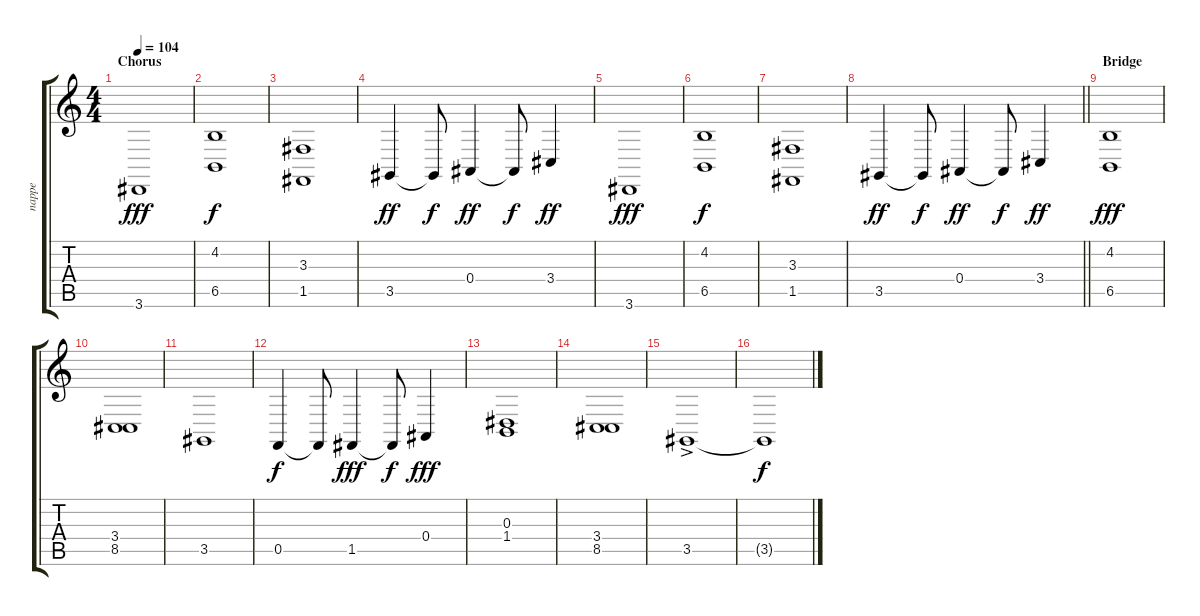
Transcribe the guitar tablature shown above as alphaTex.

\track ("nappe" "nappe") {instrument electricgrandpiano}
\staff {score tabs}
\tuning (C4 G3 Eb3 Bb2 F2 C2) {hide}
\ts (4 4)
\section ("" "Chorus")
\tempo 104
\clef g2
\ks c
3.6.1{dy fff} |
(4.2 6.5).1{dy f} |
(3.3 1.5).1 |
3.5.4{dy ff} 3.5{t}.8{dy f} 0.4.4{dy ff} 0.4{t}.8{dy f} 3.4.4{dy ff} |
3.6.1{dy fff} |
(4.2 6.5).1{dy f} |
(3.3 1.5).1 |
\barLineRight lightlight
3.5.4{dy ff} 3.5{t}.8{dy f} 0.4.4{dy ff} 0.4{t}.8{dy f} 3.4.4{dy ff} |
\section ("" "Bridge")
(4.2 6.5).1{dy fff} |
(3.4 8.5).1 |
3.5.1 |
0.5.4{dy f} 0.5{t}.8 1.5.4{dy fff} 1.5{t}.8{dy f} 0.4.4{dy fff} |
(0.3 1.4).1 |
(3.4 8.5).1 |
3.5{ac}.1 |
3.5{t}.1{dy f}
